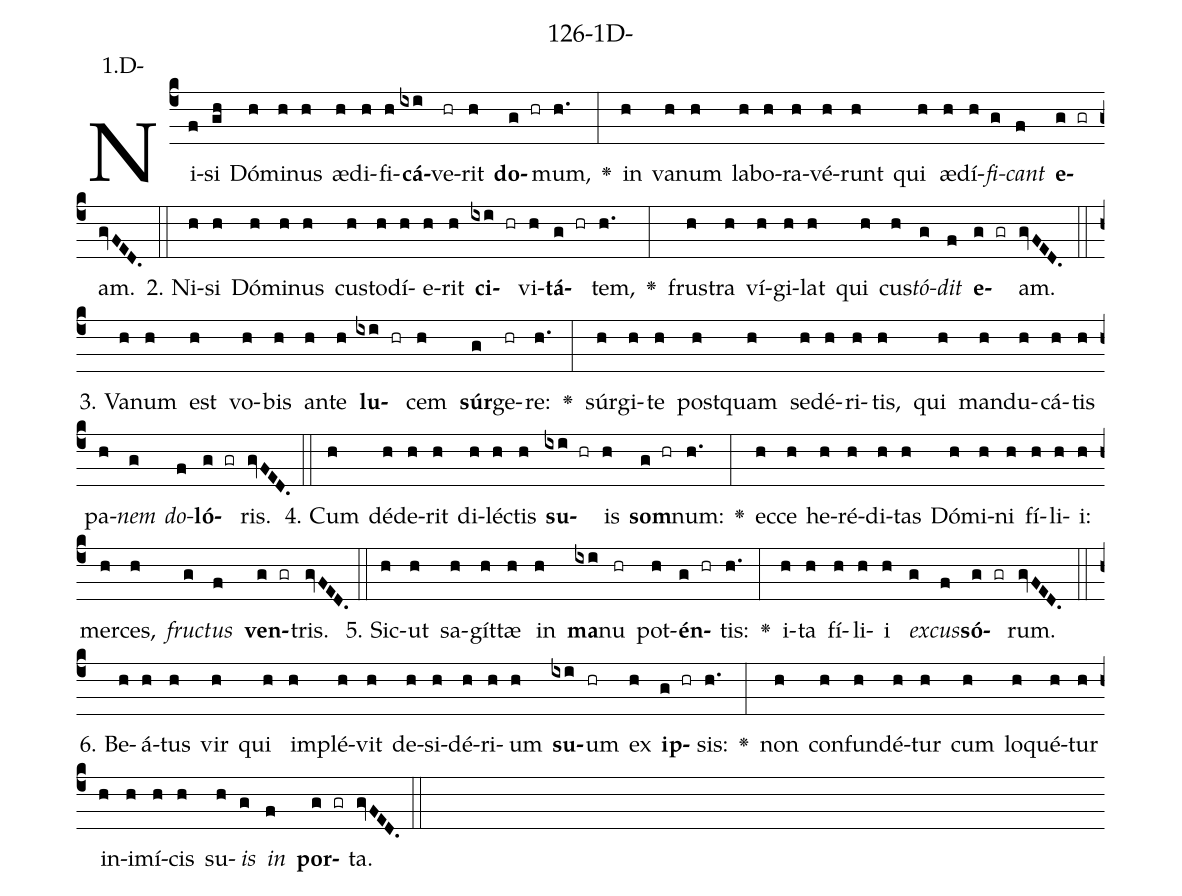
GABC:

name: 126-1D-;
annotation: 1.D-;
%%
(c4)Ni(f)si(gh) Dó(h)mi(h)nus(h) æ(h)di(h)fi(h)<b>cá</b>(ixi)ve(hr)rit(h) <b>do</b>(g hr)mum,(h.) <v>\greheightstar</v>(:) in(h) va(h)num(h) la(h)bo(h)ra(h)vé(h)runt(h) qui(h) æ(h)dí(h)<i>fi</i>(g)<i>cant</i>(f) <b>e</b>(g gr)am.(gvFED.) (::)
2. Ni(h)si(h) Dó(h)mi(h)nus(h) cus(h)to(h)dí(h)e(h)rit(h) <b>ci</b>(ixi hr)vi(h)<b>tá</b>(g hr)tem,(h.) <v>\greheightstar</v>(:) frus(h)tra(h) ví(h)gi(h)lat(h) qui(h) cus(h)<i>tó</i>(g)<i>dit</i>(f) <b>e</b>(g gr)am.(gvFED.) (::)
3. Va(h)num(h) est(h) vo(h)bis(h) an(h)te(h) <b>lu</b>(ixi hr)cem(h) <b>súr</b>(g)ge(hr)re:(h.) <v>\greheightstar</v>(:) súr(h)gi(h)te(h) post(h)quam(h) se(h)dé(h)ri(h)tis,(h) qui(h) man(h)du(h)cá(h)tis(h) pa(h)<i>nem</i>(g) <i>do</i>(f)<b>ló</b>(g gr)ris.(gvFED.) (::)
4. Cum(h) dé(h)de(h)rit(h) di(h)léc(h)tis(h) <b>su</b>(ixi hr)is(h) <b>som</b>(g hr)num:(h.) <v>\greheightstar</v>(:) ec(h)ce(h) he(h)ré(h)di(h)tas(h) Dó(h)mi(h)ni(h) fí(h)li(h)i:(h) mer(h)ces,(h) <i>fruc</i>(g)<i>tus</i>(f) <b>ven</b>(g gr)tris.(gvFED.) (::)
5. Sic(h)ut(h) sa(h)gít(h)tæ(h) in(h) <b>ma</b>(ixi)nu(hr) pot(h)<b>én</b>(g hr)tis:(h.) <v>\greheightstar</v>(:) i(h)ta(h) fí(h)li(h)i(h) <i>ex</i>(g)<i>cus</i>(f)<b>só</b>(g gr)rum.(gvFED.) (::)
6. Be(h)á(h)tus(h) vir(h) qui(h) im(h)plé(h)vit(h) de(h)si(h)dé(h)ri(h)um(h) <b>su</b>(ixi)um(hr) ex(h) <b>ip</b>(g hr)sis:(h.) <v>\greheightstar</v>(:) non(h) con(h)fun(h)dé(h)tur(h) cum(h) lo(h)qué(h)tur(h) in(h)i(h)mí(h)cis(h) su(h)<i>is</i>(g) <i>in</i>(f) <b>por</b>(g gr)ta.(gvFED.) (::)
